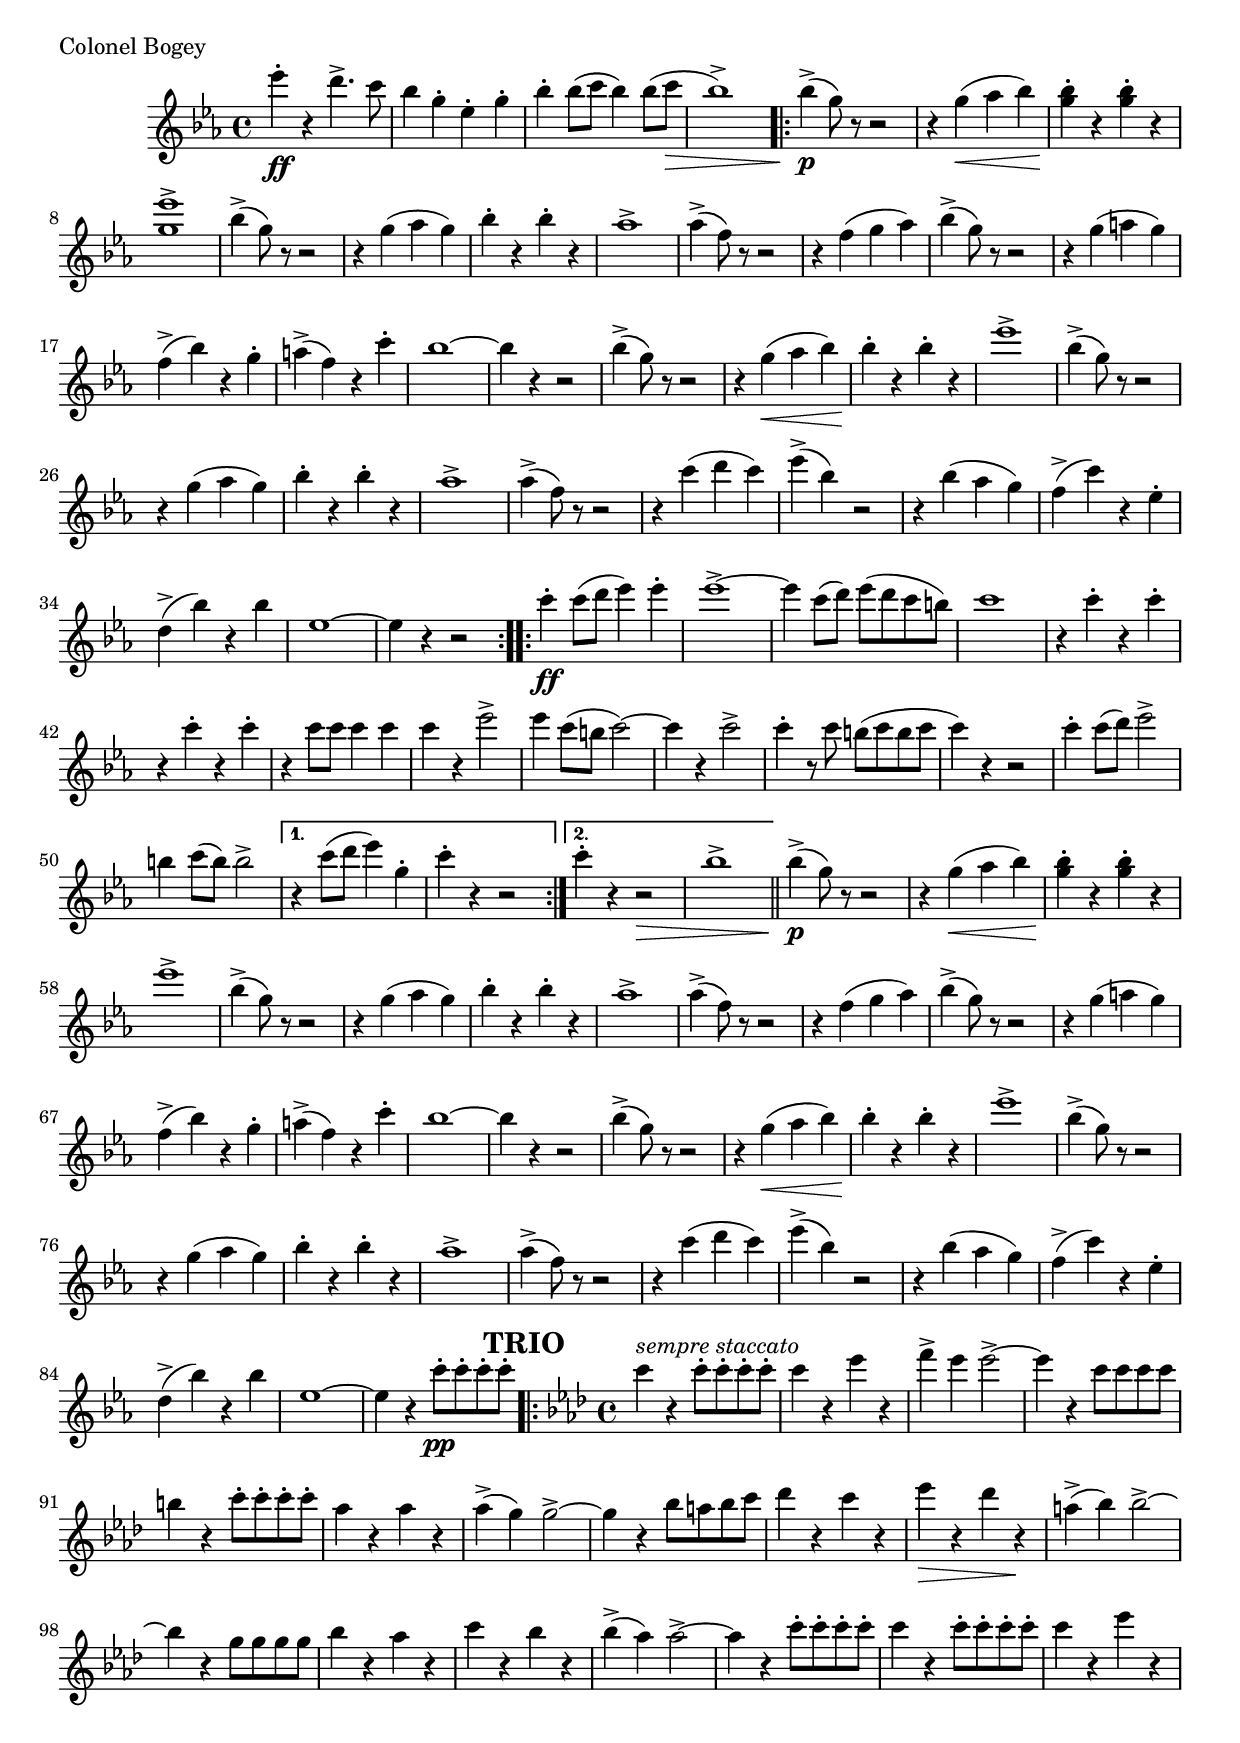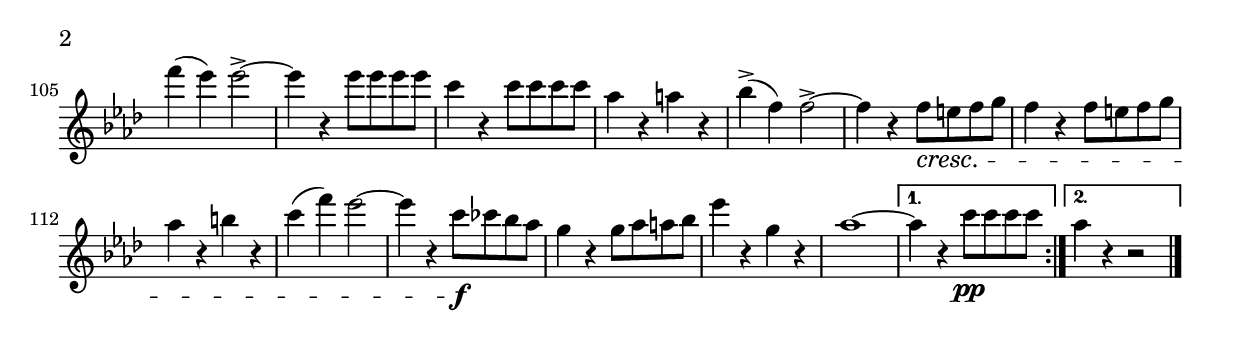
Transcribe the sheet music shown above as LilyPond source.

\version "2.22.1"
% When ready to include in collection:	1. Comment out top section with \Include file(s)
%					2. \midi section if present.
%Comment out from here
%{
\include "../../../Includes/Polis_format.ily"

%...to here
%}

  \score {

    % Svenska Polisens Marscher: 1. Title    
    \relative c'' { 
    	    \key ees \major \time 4/4 
    	    \compressEmptyMeasures
    	    \set Score.markFormatter = #format-mark-box-letters
    	    
    	    ees'4-.\ff r d4.-> c8 |bes4 g-. ees-. g-. |
    	    bes-. bes8 (c bes4) bes8 (c\> |bes1->)
    	    
    	    \repeat volta 2 {
    	    	bes4->\p (g8) r r2 |r4 g\< (aes bes) |<bes-. g>\! r <bes-. g> r
    	    	<ees g,>1-> |bes4-> (g8) r r2 |r4 g (aes g) |bes-. r bes-. r 
    	    	aes1-> |aes4-> (f8) r r2 |r4 f (g aes) |bes-> (g8) r r2
    	    	r4 g (a g) |f-> (bes) r g-. |a-> (f) r c'-. |bes1~ |bes4 r r2
    	    	bes4-> (g8) r r2 |r4 g\< (aes bes) |bes-.\! r bes-. r
    	    	ees1-> |bes4-> (g8) r r2 |r4 g (aes g) |bes-. r bes-. r 
    	    	aes1-> |aes4-> (f8) r r2 |r4 c' (d c) |ees-> (bes) r2 
    	    	r4 bes (aes g) |f-> (c') r ees,-. |d-> (bes') r bes |ees,1~ 
    	    	ees4 r r2
    	    	}
    	    \repeat volta 2 {
    	    	c'4-.\ff c8 (d ees4) ees-. |ees1~-> |ees4 c8 (d) ees (d c b)
    	    	c1 |r4 c-. r c-. |r c-. r c-. |r c8 c c4 c |c r ees2->
    	    	ees4 c8 (b c2~) |c4 r c2-> |c4-. r8 c b (c b c |c4) r r2
    	    	c4-. c8 (d) ees2-> |b4 c8 (b) b2->
    	    }
    	    \alternative {
    	    	    {r4 c8 (d ees4) g,-. |c-. r r2 }
    	    	    {c4-. r r2\> |bes1-> \bar "||" }
    	    }
    	    
    	    	bes4->\p (g8) r r2 |r4 g\< (aes bes) |<bes-. g>\! r <bes-. g> r
    	    	ees1-> |bes4-> (g8) r r2 |r4 g (aes g) |bes-. r bes-. r 
    	    	aes1-> |aes4-> (f8) r r2 |r4 f (g aes) |bes-> (g8) r r2
    	    	r4 g (a g) |f-> (bes) r g-. |a-> (f) r c'-. |bes1~ |bes4 r r2
    	    	bes4-> (g8) r r2 |r4 g\< (aes bes) |bes-.\! r bes-. r
    	    	ees1-> |bes4-> (g8) r r2 |r4 g (aes g) |bes-. r bes-. r 
    	    	aes1-> |aes4-> (f8) r r2 |r4 c' (d c) |ees-> (bes) r2 
    	    	r4 bes (aes g) |f-> (c') r ees,-. |d-> (bes') r bes |ees,1~ 
    	    	ees4 r c'8-.\pp c-. c-. c-. 
%\pageBreak
    	    	
    	    	\repeat volta 2 {
    	    	\key aes \major \time 4/4
    	    	\mark \markup {\bold {TRIO}}
    	    	c4^\markup {\italic {sempre staccato}} r
    	    	c8-. c-. c-. c-. |c4 r ees r |f-> ees ees2~-> |ees4 r c8 c c c
    	    	b4 r c8-. c-. c-. c-. |aes4 r aes r |aes-> (g) g2~->
    	    	g4 r bes8 a bes c |des4 r c r |ees\> r des r\! 
    	    	a-> (bes) bes2~-> |bes4 r g8 g g g |bes4 r aes r |c r bes r
    	    	bes-> (aes)aes2~-> |aes4 r c8-. c-. c-. c-. 
    	    	c4 r c8-. c-. c-. c-. |c4 r ees r |f (ees) ees2~-> 
    	    	ees4 r ees8 ees ees ees |c4 r c8 c c c |aes4 r a r 
    	    	bes-> (f) f2~-> |f4 r f8\cresc e f g |f4 r f8 e f g |aes4 r b r
    	    	c (f) ees2~ |ees4 r c8\f ces bes aes |g4 r g8 aes a bes
    	    	ees4 r g, r |aes1~ 
    	    	}
    	    	\alternative {
    	    		{aes4  r c8\pp c c c }
    	    		{aes4 r r2 \bar "|." }
    	    	}
  
    }%end relative
    
    \header {
    	    piece = "Colonel Bogey"
    	    composer = "Kenneth J. Alford"
    	}
    	
  }%end score
